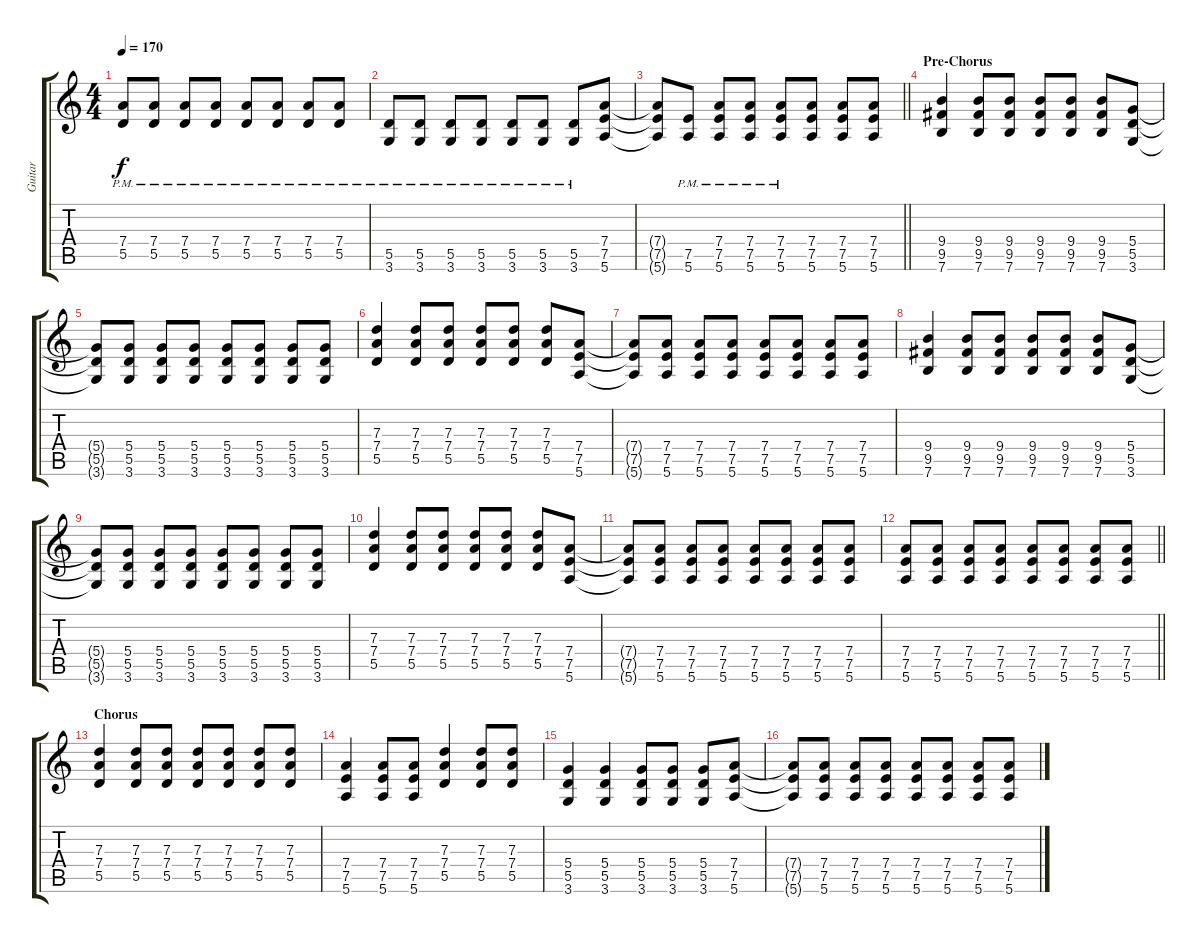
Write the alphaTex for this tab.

\track ("Guitar" "Guitar") {instrument distortionguitar}
\staff {score tabs}
\tuning (E4 B3 G3 D3 A2 E2) {hide}
\ts (4 4)
\tempo 170
\clef g2
\ks c
(7.4{pm} 5.5{pm}).8{dy f} (7.4{pm} 5.5{pm}).8 (7.4{pm} 5.5{pm}).8 (7.4{pm} 5.5{pm}).8 (7.4{pm} 5.5{pm}).8 (7.4{pm} 5.5{pm}).8 (7.4{pm} 5.5{pm}).8 (7.4{pm} 5.5{pm}).8 |
(5.5{pm} 3.6{pm}).8 (5.5{pm} 3.6{pm}).8 (5.5{pm} 3.6{pm}).8 (5.5{pm} 3.6{pm}).8 (5.5{pm} 3.6{pm}).8 (5.5{pm} 3.6{pm}).8 (5.5{pm} 3.6{pm}).8 (7.4 7.5 5.6).8 |
\barLineRight lightlight
(7.4{t} 7.5{t} 5.6{t}).8 (7.5{pm} 5.6).8 (7.4{pm} 7.5{pm} 5.6).8 (7.4{pm} 7.5{pm} 5.6).8 (7.4{pm} 7.5 5.6).8 (7.4 7.5 5.6).8 (7.4 7.5 5.6).8 (7.4 7.5 5.6).8 |
\section ("" "Pre-Chorus")
(9.4 9.5 7.6).4 (9.4 9.5 7.6).8 (9.4 9.5 7.6).8 (9.4 9.5 7.6).8 (9.4 9.5 7.6).8 (9.4 9.5 7.6).8 (5.4 5.5 3.6).8 |
(5.4{t} 5.5{t} 3.6{t}).8 (5.4 5.5 3.6).8 (5.4 5.5 3.6).8 (5.4 5.5 3.6).8 (5.4 5.5 3.6).8 (5.4 5.5 3.6).8 (5.4 5.5 3.6).8 (5.4 5.5 3.6).8 |
(7.3 7.4 5.5).4 (7.3 7.4 5.5).8 (7.3 7.4 5.5).8 (7.3 7.4 5.5).8 (7.3 7.4 5.5).8 (7.3 7.4 5.5).8 (7.4 7.5 5.6).8 |
(7.4{t} 7.5{t} 5.6{t}).8 (7.4 7.5 5.6).8 (7.4 7.5 5.6).8 (7.4 7.5 5.6).8 (7.4 7.5 5.6).8 (7.4 7.5 5.6).8 (7.4 7.5 5.6).8 (7.4 7.5 5.6).8 |
(9.4 9.5 7.6).4 (9.4 9.5 7.6).8 (9.4 9.5 7.6).8 (9.4 9.5 7.6).8 (9.4 9.5 7.6).8 (9.4 9.5 7.6).8 (5.4 5.5 3.6).8 |
(5.4{t} 5.5{t} 3.6{t}).8 (5.4 5.5 3.6).8 (5.4 5.5 3.6).8 (5.4 5.5 3.6).8 (5.4 5.5 3.6).8 (5.4 5.5 3.6).8 (5.4 5.5 3.6).8 (5.4 5.5 3.6).8 |
(7.3 7.4 5.5).4 (7.3 7.4 5.5).8 (7.3 7.4 5.5).8 (7.3 7.4 5.5).8 (7.3 7.4 5.5).8 (7.3 7.4 5.5).8 (7.4 7.5 5.6).8 |
(7.4{t} 7.5{t} 5.6{t}).8 (7.4 7.5 5.6).8 (7.4 7.5 5.6).8 (7.4 7.5 5.6).8 (7.4 7.5 5.6).8 (7.4 7.5 5.6).8 (7.4 7.5 5.6).8 (7.4 7.5 5.6).8 |
\barLineRight lightlight
(7.4 7.5 5.6).8 (7.4 7.5 5.6).8 (7.4 7.5 5.6).8 (7.4 7.5 5.6).8 (7.4 7.5 5.6).8 (7.4 7.5 5.6).8 (7.4 7.5 5.6).8 (7.4 7.5 5.6).8 |
\section ("" "Chorus")
(7.3 7.4 5.5).4 (7.3 7.4 5.5).8 (7.3 7.4 5.5).8 (7.3 7.4 5.5).8 (7.3 7.4 5.5).8 (7.3 7.4 5.5).8 (7.3 7.4 5.5).8 |
(7.4 7.5 5.6).4 (7.4 7.5 5.6).8 (7.4 7.5 5.6).8 (7.3 7.4 5.5).4 (7.3 7.4 5.5).8 (7.3 7.4 5.5).8 |
(5.4 5.5 3.6).4 (5.4 5.5 3.6).4 (5.4 5.5 3.6).8 (5.4 5.5 3.6).8 (5.4 5.5 3.6).8 (7.4 7.5 5.6).8 |
(7.4{t} 7.5{t} 5.6{t}).8 (7.4 7.5 5.6).8 (7.4 7.5 5.6).8 (7.4 7.5 5.6).8 (7.4 7.5 5.6).8 (7.4 7.5 5.6).8 (7.4 7.5 5.6).8 (7.4 7.5 5.6).8
